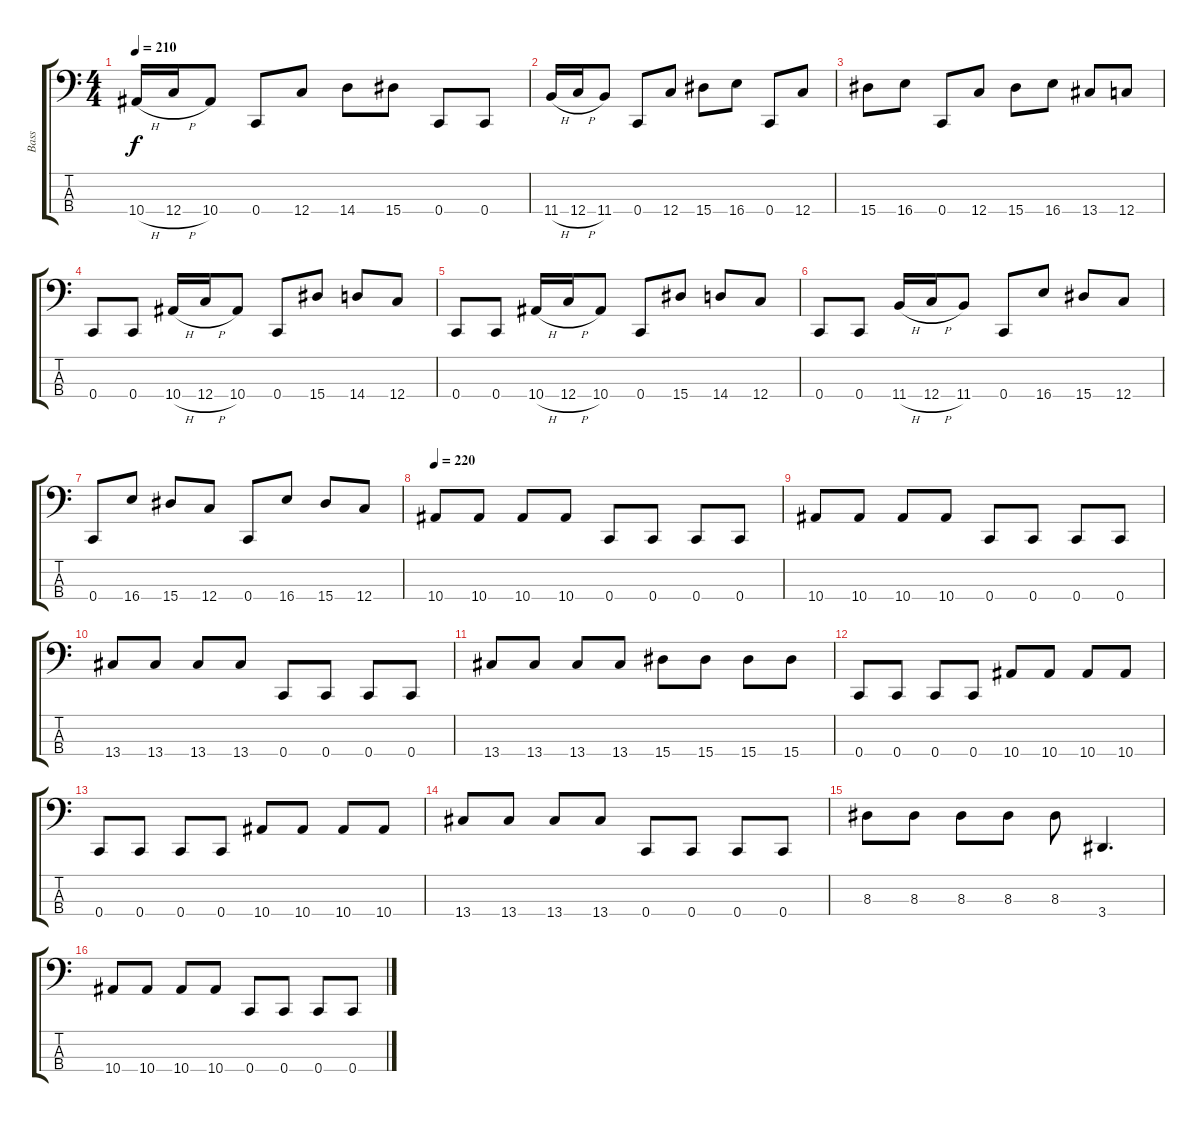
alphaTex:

\track ("Bass" "Bass") {instrument electricbasspick}
\staff {score tabs}
\tuning (F2 C2 G1 C1) {hide}
\ts (4 4)
\tempo 210
\clef f4
\ks c
10.4{h}.16{dy f} 12.4{h}.16 10.4.8 0.4.8 12.4.8 14.4.8 15.4.8 0.4.8 0.4.8 |
11.4{h}.16 12.4{h}.16 11.4.8 0.4.8 12.4.8 15.4.8 16.4.8 0.4.8 12.4.8 |
15.4.8 16.4.8 0.4.8 12.4.8 15.4.8 16.4.8 13.4.8 12.4.8 |
0.4.8 0.4.8 10.4{h}.16 12.4{h}.16 10.4.8 0.4.8 15.4.8 14.4.8 12.4.8 |
0.4.8 0.4.8 10.4{h}.16 12.4{h}.16 10.4.8 0.4.8 15.4.8 14.4.8 12.4.8 |
0.4.8 0.4.8 11.4{h}.16 12.4{h}.16 11.4.8 0.4.8 16.4.8 15.4.8 12.4.8 |
0.4.8 16.4.8 15.4.8 12.4.8 0.4.8 16.4.8 15.4.8 12.4.8 |
\tempo 220
10.4.8 10.4.8 10.4.8 10.4.8 0.4.8 0.4.8 0.4.8 0.4.8 |
10.4.8 10.4.8 10.4.8 10.4.8 0.4.8 0.4.8 0.4.8 0.4.8 |
13.4.8 13.4.8 13.4.8 13.4.8 0.4.8 0.4.8 0.4.8 0.4.8 |
13.4.8 13.4.8 13.4.8 13.4.8 15.4.8 15.4.8 15.4.8 15.4.8 |
0.4.8 0.4.8 0.4.8 0.4.8 10.4.8 10.4.8 10.4.8 10.4.8 |
0.4.8 0.4.8 0.4.8 0.4.8 10.4.8 10.4.8 10.4.8 10.4.8 |
13.4.8 13.4.8 13.4.8 13.4.8 0.4.8 0.4.8 0.4.8 0.4.8 |
8.3.8 8.3.8 8.3.8 8.3.8 8.3.8 3.4.4{d} |
10.4.8 10.4.8 10.4.8 10.4.8 0.4.8 0.4.8 0.4.8 0.4.8
